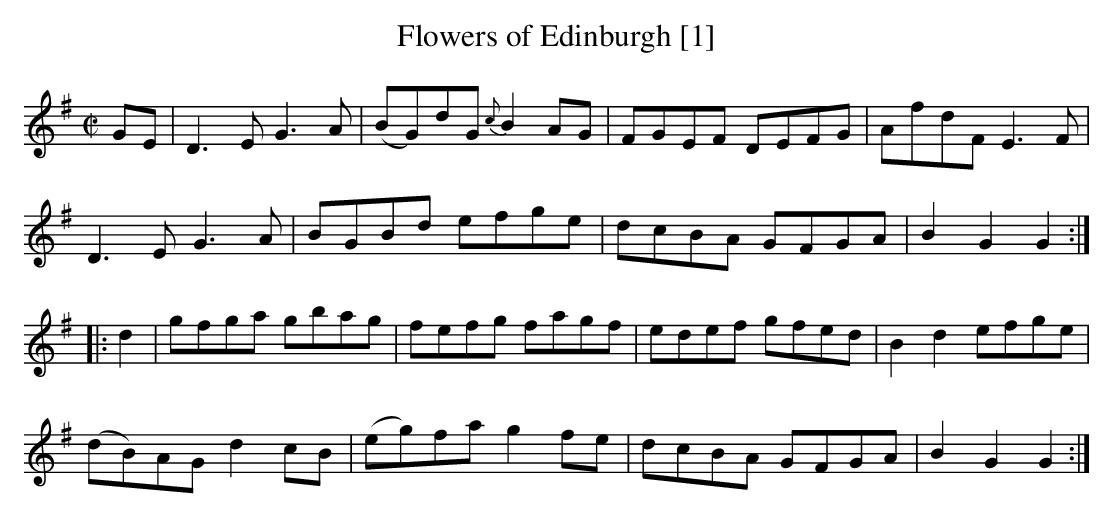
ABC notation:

X:1
T:Flowers of Edinburgh [1]
M:C|
L:1/8
K:G
GE|D3E G3A|(BG)dG {c}B2 AG|FGEF DEFG|AfdF E3F|
D3E G3A|BGBd efge|dcBA GFGA|B2G2G2:|
|:d2|gfga gbag|fefg fagf|edef gfed|B2 d2 efge|
(dB)AG d2 cB|(eg)fa g2 fe|dcBA GFGA|B2G2G2:|]
